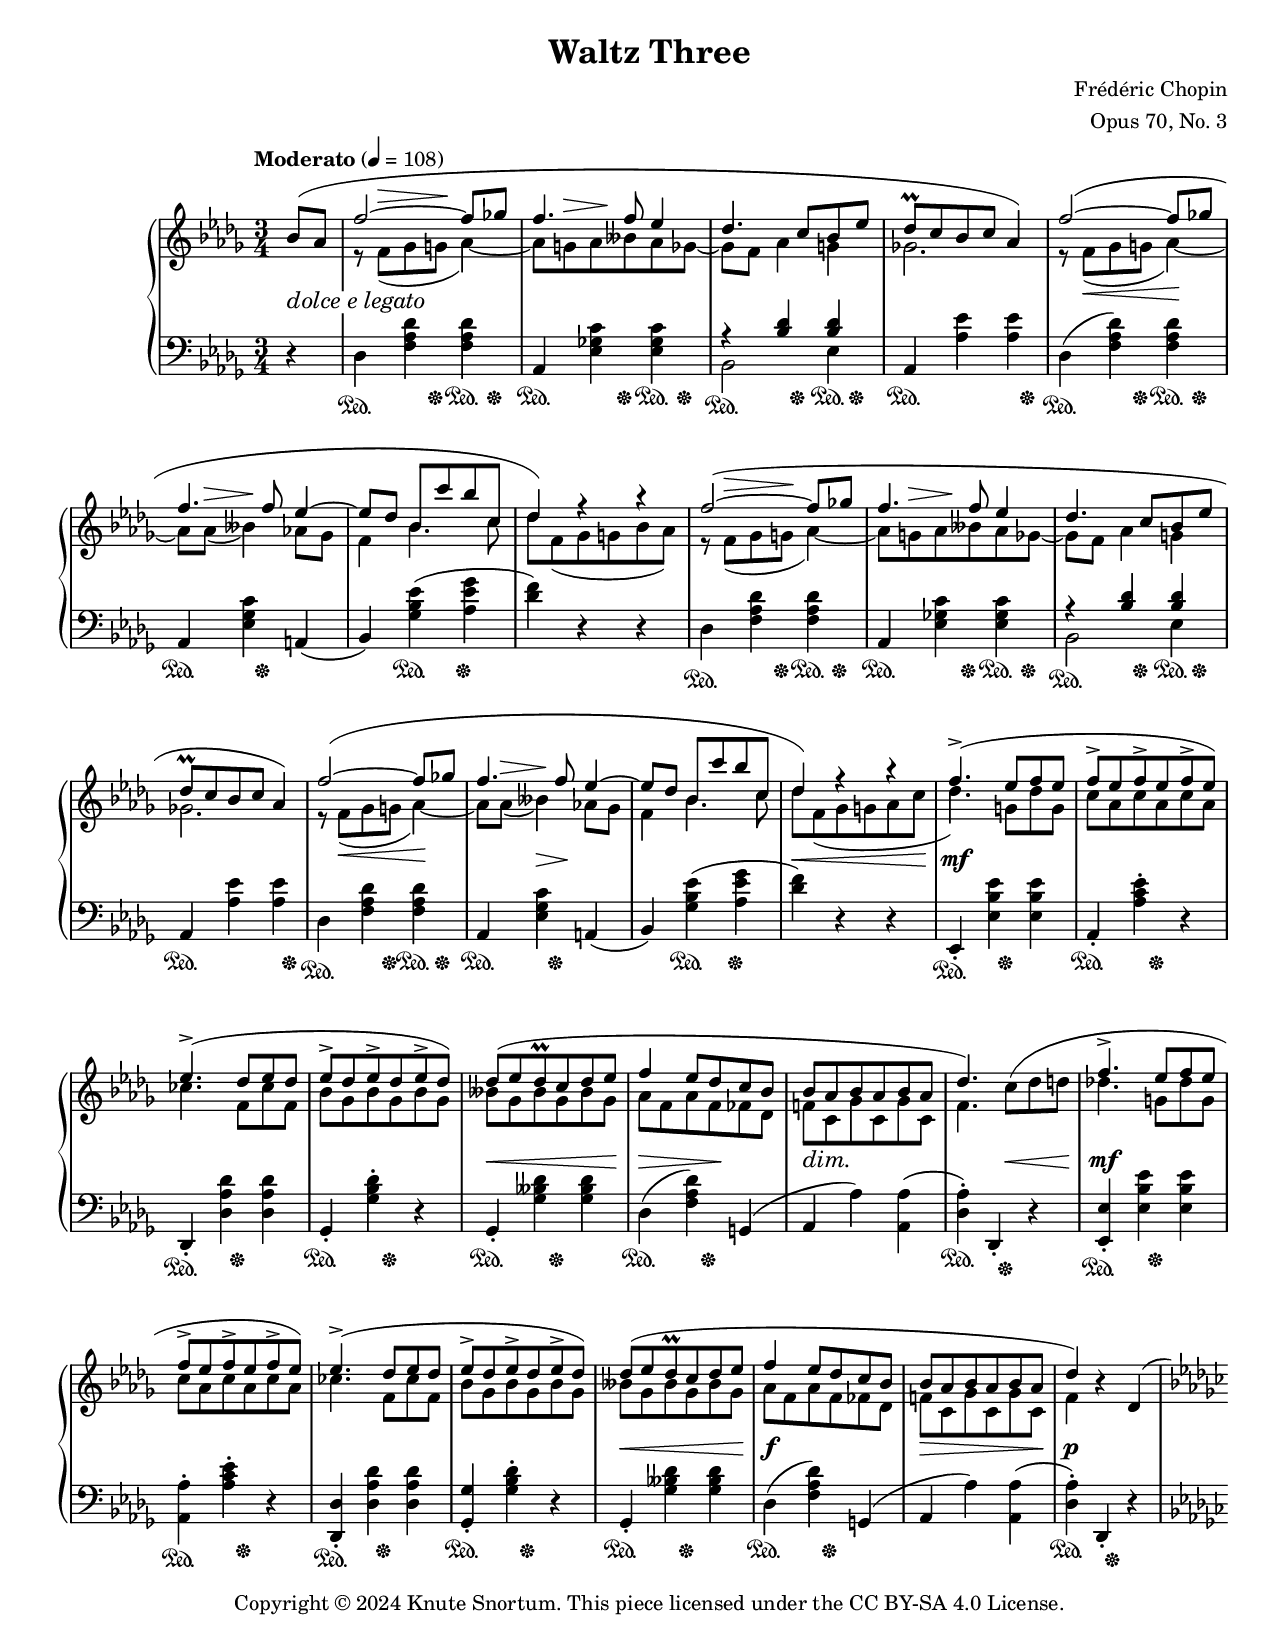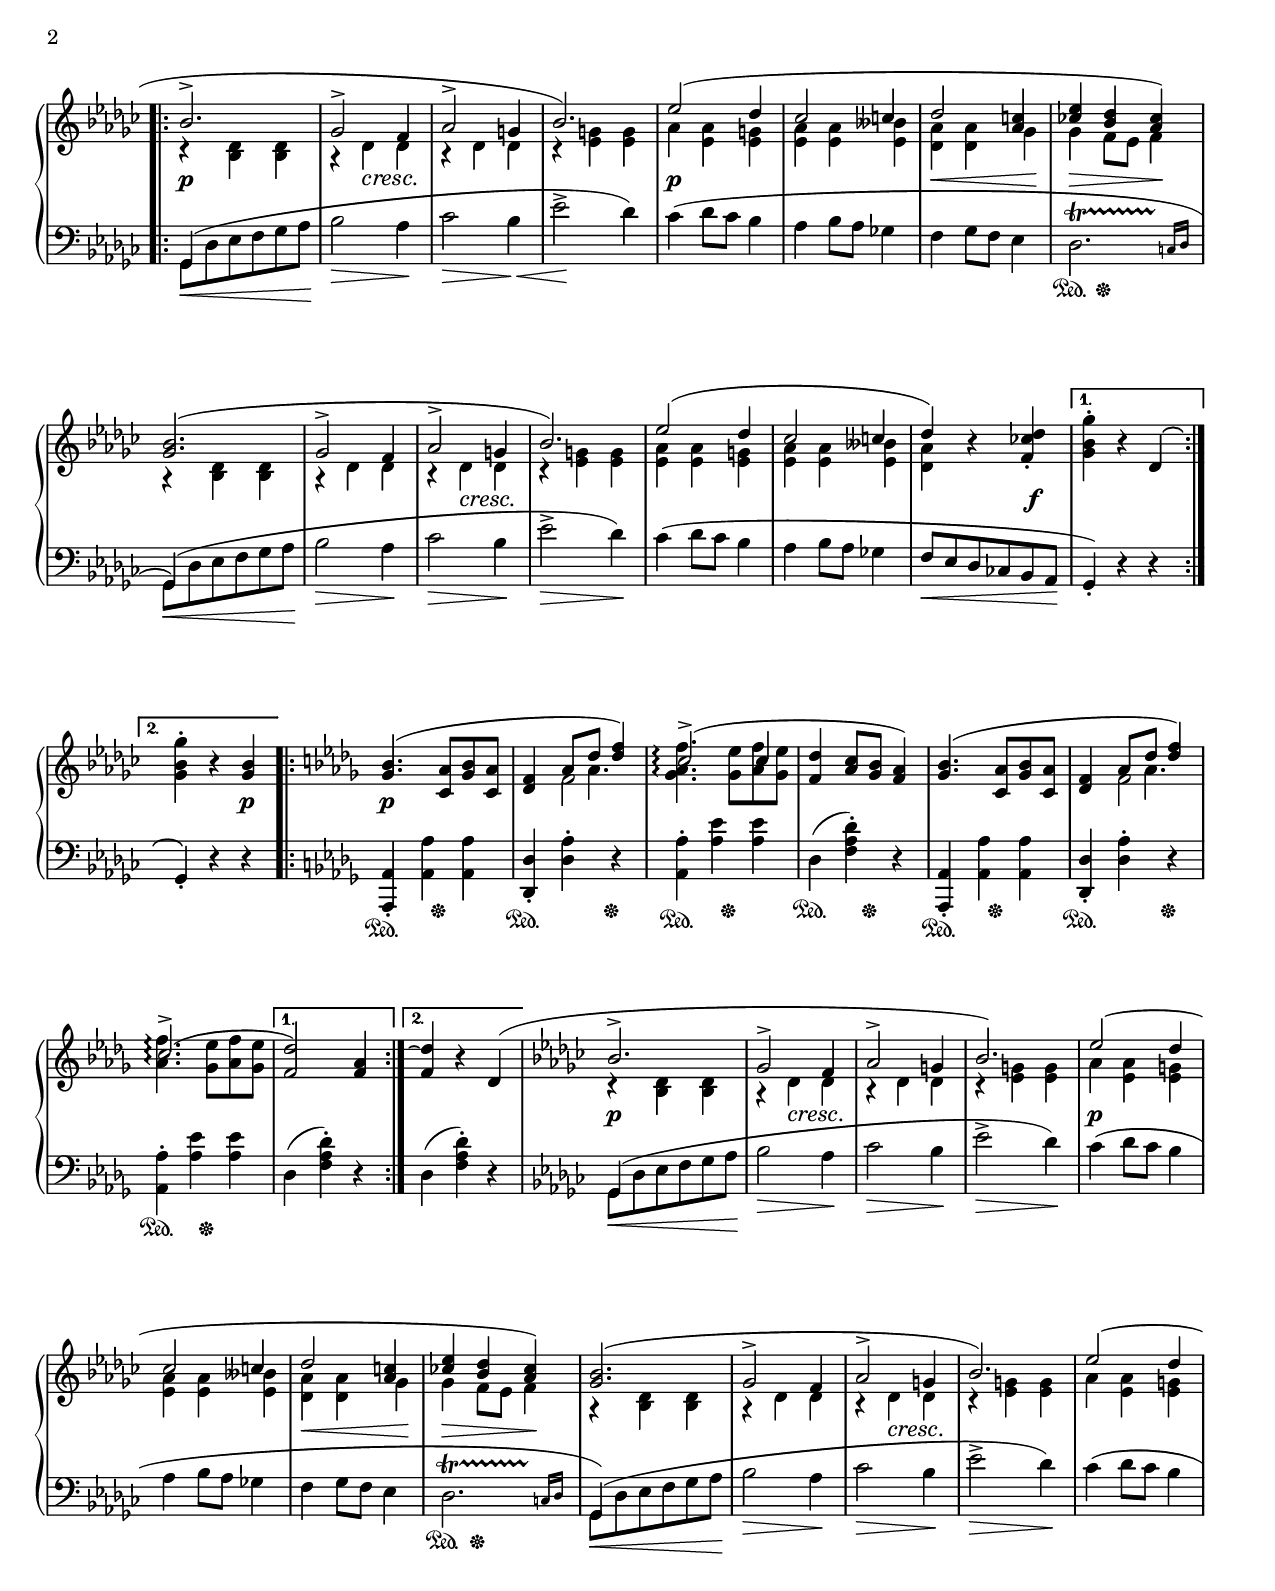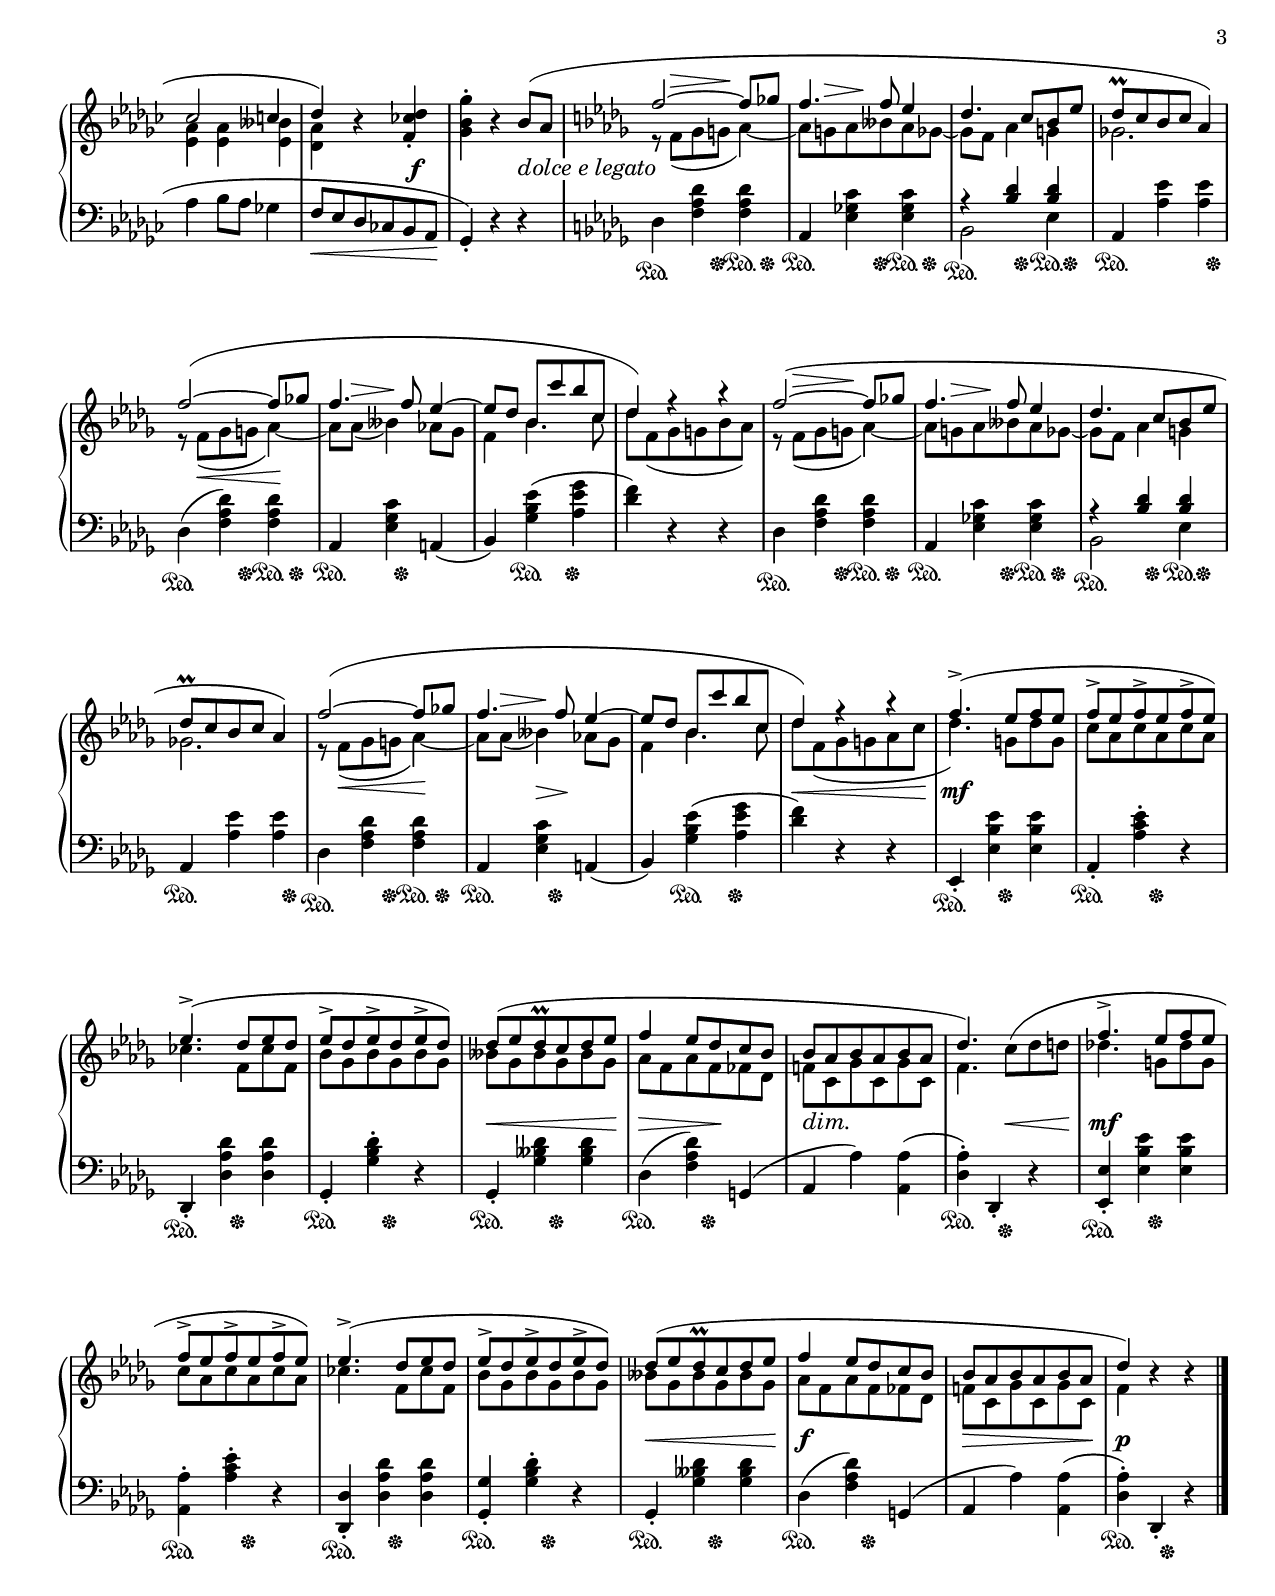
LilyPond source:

\version "2.24.0"

\version "2.24.0"

#(set-global-staff-size 18)

\header {
  title = ##f
  composer = ##f
  opus = ##f
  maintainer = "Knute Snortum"
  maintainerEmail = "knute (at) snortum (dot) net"
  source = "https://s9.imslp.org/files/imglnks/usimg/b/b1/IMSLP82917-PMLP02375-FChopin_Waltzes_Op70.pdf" % SrcA
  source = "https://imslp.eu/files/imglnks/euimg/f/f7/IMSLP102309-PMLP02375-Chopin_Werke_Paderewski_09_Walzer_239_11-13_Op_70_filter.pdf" % Urtext
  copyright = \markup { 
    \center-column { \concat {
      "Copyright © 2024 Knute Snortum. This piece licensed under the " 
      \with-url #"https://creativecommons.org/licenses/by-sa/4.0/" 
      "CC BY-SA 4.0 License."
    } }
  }
}

\paper {
  ragged-right = ##f
  ragged-last-bottom = ##f
  max-systems-per-page = 5
  min-systems-per-page = 4

  system-system-spacing =
    #'((basic-distance . 8) 
       (minimum-distance . 4)
       (padding . 2)
       (stretchability . 60)) % defaults: 12, 8, 1, 60

  last-bottom-spacing = 
    #'((basic-distance . 6)
       (minimum-distance . 4)
       (padding . 3)
       (stretchability . 30)) % defaults 1, 0, 1, 30
    
  top-system-spacing.minimum-distance = 10
    
  #(set-paper-size "letter")
  
  two-sided = ##t
  inner-margin = 12\mm
  outer-margin = 8\mm
    
  tocTitleMarkup = \markup \huge \bold \column {
    \fill-line { "Table of Contents" }
    \hspace #1
  }
  tocItemMarkup = \tocItemWithDotsMarkup
  print-all-headers = ##t
}

\layout {
  \context {
    \Score
    \omit BarNumber
    \override Slur.details.free-head-distance = 0.5
  }
  \context {
    \Voice
    \override Tie.minimum-length = 3
  }
  % Helps keep dynamics from intersecting the span bar line.
  \context { 
    \Dynamics
    \consists Pure_from_neighbor_engraver
    \remove Bar_engraver
  }
}

% Better dynamic performance
\midi {
  \context {
    \Staff
    \consists "Dynamic_performer"
  }
  \context {
    \Voice
    \remove "Dynamic_performer"
  }
  \context {
    \Score
    midiMinimumVolume = #0.20
    midiMaximumVolume = #0.99
  }  
}

%...+....1....+....2....+....3....+....4....+....5....+....6....+....7....+....

\version "2.24.0"
\language "english"

\version "2.24.0"

%
% Scheme functions
%

makeSpanner =
#(define-music-function (mrkup) (markup?)
  #{
    \override TextSpanner.bound-details.left.text = #mrkup
    \override TextSpanner.bound-details.left.stencil-align-dir-y = 0.25
    \override TextSpanner.bound-details.left-broken.text = ##f
  #})

%
% Redefine
%

staffUp   = \change Staff = "upper"
staffDown = \change Staff = "lower"

sd = \sustainOn
su = \sustainOff

hideNoteHead = \once {
  \omit Stem
  \omit Dots
  \omit Flag
  \hideNotes
  \override NoteColumn.ignore-collision = ##t
}

underSlur =
  \tweak avoid-slur #'inside
  \tweak outside-staff-priority ##f 
  \etc
trillUnderSlur = \once \override Script.avoid-slur = #'inside
ottavaUnderSlur = 
  \once \override Staff.OttavaBracket.outside-staff-priority = ##f
dynamicsUnderSlur = \override DynamicLineSpanner.outside-staff-priority = ##f
trillSpanUnderSlur = \once \override TrillSpanner.outside-staff-priority = ##f

crescPocoAPoco = 
  \makeSpanner \markup \large \italic \whiteout \pad-markup #0.25 
  "cresc. poco a poco"

%
% Markup
%

moltoRit = \markup \large \italic "molto rit."
rit = \markup \large \italic rit.
dolce = \markup \large \italic dolce
aTempo = \markup \large \italic "a tempo"
dolceELegato = \markup \large \italic \whiteout "dolce e legato"
pCantabile = \markup { \dynamic p \large \italic cantabile }
fBrillante = \markup { \dynamic f \large \italic brillante }


%%% Positions and shapes %%%

slurShapeA = \shape #'((0 . 0.5) (0 . 1.5) (0 . 1) (0 . 0)) \etc
slurShapeB = \shape #'(
                        ((0 . 1) (0 . 1) (0 . 0) (0 . 0))
                        ((0 . 0) (0 . 0) (0 . 1) (0 . -1))
                        ) \etc
slurShapeC = \shape #'(
                        ((0 . 0) (0 . 0) (0 . 0) (0 . 0))
                        ((0 . 0) (0 . 1) (0 . 0) (0 . 0))
                        ) \etc
slurShapeD = \shape #'((0 . -1) (0 . 0) (0 . 1) (0 . -1)) \etc
slurShapeE = \shape #'((0 . 0) (0 . 0) (0 . 1) (0 . 0)) \etc
slurShapeF = \shape #'((0 . 0) (0 . 1) (0 . 0) (0 . 0)) \etc
slurShapeG = \shape #'(
                        ((0 . 0) (0 . 3) (0 . 0) (0 . 0))
                        ((0 . 0) (0 . 0) (0 . 1) (0 . 0))
                        ) \etc
slurShapeH = \shape #'(
                        ((0 . 3) (0 . 3.5) (0 . 3.5) (0 . 4))
                        ((0 . 0) (0 . 1) (0 . 1) (0 . 0))
                        ) \etc
slurShapeI = \shape #'((0 . 0) (0 . 0) (0 . 2) (0 . 0)) \etc
slurShapeJ = \shape #'((0 . 4.25) (0 . 5.25) (1 . 5.25) (1 . 4.25)) \etc
slurShapeK = \shape #'((-1 . 4) (-1 . 5.25) (1 . 5.25) (1 . 4)) \etc
slurShapeL = \shape #'((0 . 0.5) (0 . 1.1) (0 . 1.1) (0 . 0.5)) \etc
slurShapeM = \shape #'((0 . 0) (0 . 2) (0 . 0) (0 . 0)) \etc
slurShapeN = \shape #'(
                        ((0 . 0) (0 . 0) (0 . 2) (0 . 0))
                        ((0 . 0) (0 . 0) (0 . 0) (0 . 0))
                        ) \etc
slurShapeO = \shape #'(
                        ((0 . 0) (0 . 0) (0 . 0) (0 . 0))
                        ((0 . 0) (0 . 0) (0 . 2) (0 . 0))
                        ) \etc
slurShapeP = \shape #'((0 . 2) (0 . 1) (0 . 1) (0 . 2)) \etc
slurShapeQ = \shape #'(
                        ((0 . 2) (0 . 1) (0 . 0) (0 . 0))
                        ((0 . 0) (0 . 0) (0 . 0) (0 . 0))
                        ) \etc

moveDynamicsA = \override DynamicLineSpanner.Y-offset = 4.5
moveDynamicsB = \override DynamicLineSpanner.Y-offset = 3.5
moveAccidentalA = \once \override Accidental.extra-offset = #'(0.2 . 0)

%%% Music %%%

global = {
  \time 3/4
  \key df \major
}

rightHandUpper = \relative {
  \tempo "Moderato" 4 = 108
  \partial 4 \voiceOne bf'8-\slurShapeA ( af |
  \dynamicsUnderSlur \moveDynamicsA \after 8 ^\> \after 4. \! f'2~ f8 gf! | 
  \moveDynamicsB \after 8^\> \after 16*5 \! f4. f8 ef4 |
  df4. c8 bf ef |
  df8\prall c bf c af4) |
  f'2-\slurShapeB (~ f8 gf! | 
  \after 8^\> \after 16*5 \!f4. f8 ef4~ |
  ef8[ df] bf c' bf c, |
  df4) r r |
  
  \barNumberCheck 9
  % like 1 (7)
  \dynamicsUnderSlur \moveDynamicsA \after 8 ^\> \after 4. \! f2-\slurShapeC (~
    f8 gf! | 
  \moveDynamicsB \after 8^\> \after 16*5 \! f4. f8 ef4 |
  df4. c8 bf ef |
  df8\prall c bf c af4) |
  f'2-\slurShapeD (~ f8 gf! | 
  \after 8^\> \after 16*5 \!f4. f8 ef4~ |
  ef8[ df] bf c' bf c, |
  df4) r r | 
  
  \barNumberCheck 17
  f4.->-\slurShapeE ( ef8 f ef |
  f8-> ef f-> ef f-> ef) |
  ef4.->-\slurShapeE ( df8 ef df |
  ef-> df ef-> df ef-> df) |
  df8-\slurShapeF ( ef df\prall c df ef |
  f4 ef8 df c bf |
  bf8 af bf af bf af |
  df4.) \oneVoice c8-\slurShapeG ( df d |
  
  \barNumberCheck 25
  % like 17
  \voiceOne f4.-> ef8 f ef |
  f8-> ef f-> ef f-> ef) |
  ef4.->-\slurShapeE ( df8 ef df |
  ef-> df ef-> df ef-> df) |
  df8-\slurShapeF ( ef df\prall c df ef |
  f4 ef8 df c bf |
  bf8 af bf af bf af |
  df4) \oneVoice r df,-\slurShapeH ^( |
  
  \repeat volta 2 {
    \barNumberCheck 33
    \key gf \major
    \voiceOne bf'2.-> |
    gf2-> f4 |
    af2-> g4 |
    bf2.) |
    ef2( df4 |
    cf2 c4 |
    df2 <af c>4 |
    <cf! ef>4 <bf df> <af cf>) |
    
    \barNumberCheck 41
    <gf bf>2.-\slurShapeE (
    gf2-> f4 |
    af2-> g4 |
    bf2.) |
    ef2-\slurShapeP ( df4 |
    cf2 c4 |
    df4) \oneVoice r <f, cf'! df>-. |
    \alternative {
      { <gf bf gf'>4-. r df-\slurShapeJ \laissezVibrer | }
      { <gf bf gf'>4-. r <gf bf> | }
    }
  }
  \repeat volta 2 {
    \barNumberCheck 50
    \key df \major
    q4.^( <c, af'>8 <gf' bf> <c, af'> |
    \voiceOne <df f>4 af'8 df <df f>4) |
    c2->( c4 |
    \oneVoice <f, df'> <af c>8 <gf bf> <f af>4) |
    <gf bf>4.^( <c, af'>8 <gf' bf> <c, af'> |
    \voiceOne <df f>4 af'8 df <df f>4) |
    c2.->( |
    \alternative {
      { \oneVoice <f, df'>2) <f af>4 | }
      { \oneVoice <f df'-\slurShapeL \repeatTie>4 r df-\slurShapeM ^( }
    }
  }
  
  \barNumberCheck 59
  % like 33
  \key gf \major
  \voiceOne bf'2.-> |
  gf2-> f4 |
  af2-> g4 |
  bf2.) |
  ef2-\slurShapeQ ( df4 |
  cf2 c4 |
  df2 <af c>4 |
  <cf! ef>4 <bf df> <af cf>) |
  
  \barNumberCheck 67
  % like 41
  <gf bf>2.-\slurShapeE (
  gf2-> f4 |
  af2-> g4 |
  bf2.) |
  ef2-\slurShapeQ ( df4 |
  cf2 c4 |
  df4) \oneVoice r <f, cf'! df>-. |
  <gf bf gf'>4-. r \voiceOne bf8-\slurShapeA ( af |
  
  \barNumberCheck 75
  % like 1
  \key df \major
  \dynamicsUnderSlur \moveDynamicsA \after 8 ^\> \after 4. \! f'2~ f8 
    \moveAccidentalA gf! | 
  \moveDynamicsB \after 8^\> \after 16*5 \! f4. f8 ef4 |
  df4. c8 bf ef |
  df8\prall c bf c af4) |
  f'2-\slurShapeD (~ f8 gf! | 
  \after 8^\> \after 16*5 \!f4. f8 ef4~ |
  ef8[ df] bf c' bf c, |
  df4) r r |
  
  \barNumberCheck 83
  % like 9
  \dynamicsUnderSlur \moveDynamicsA \after 8 ^\> \after 4. \! f2(~ f8 gf! | 
  \moveDynamicsB \after 8^\> \after 16*5 \! f4. f8 ef4 |
  df4. c8 bf ef |
  df8\prall c bf c af4) |
  f'2-\slurShapeD (~ f8 gf! | 
  \after 8^\> \after 16*5 \!f4. f8 ef4~ |
  ef8[ df] bf c' bf c, |
  df4) r r | 
  
  \barNumberCheck 91
  % like 17
  f4.->-\slurShapeE ( ef8 f ef |
  f8-> ef f-> ef f-> ef) |
  ef4.->-\slurShapeE ( df8 ef df |
  ef-> df ef-> df ef-> df) |
  df8-\slurShapeF ( ef df\prall c df ef |
  f4 ef8 df c bf |
  bf8 af bf af bf af |
  df4.) \oneVoice c8-\slurShapeG ( df d |
  
  \barNumberCheck 99
  % like 25
  \voiceOne f4.-> ef8 f ef |
  f8-> ef f-> ef f-> ef) |
  ef4.->-\slurShapeE ( df8 ef df |
  ef-> df ef-> df ef-> df) |
  df8-\slurShapeF ( ef df\prall c df ef |
  f4 ef8 df c bf |
  bf8 af bf af bf af |
  df4) \oneVoice r r |
  \bar "|."
}

rightHandLower = \relative {
  \repeat segno 2
  \partial 4 s4 |
  \voiceFour 
  r8 f'( gf g af4)~ |
  af8 g af bff af gf~ |
  gf8 f af4 g |
  gf!2. |
  r8 f(\< gf g af4)~\! |
  af8 af( bff4) af!8 gf |
  f4 bf4. c8 |
  df8 f,( gf g bf af) |
  
  \barNumberCheck 9
  % like 1 (7)
  r8 f( gf g af4)~ |
  af8 g af bff af gf~ |
  gf8 f af4 g |
  gf!2. |
  r8 f(\< gf g af4)~\! |
  af8 af( bff4) af!8 gf |
  f4 bf4. c8 |
  df8 f,( gf g af c |
  
  \barNumberCheck 17
  df4.) g,8 df' g, |
  c8 af c af c af |
  cf4. f,8 cf' f, |
  bf8 gf bf gf bf gf |
  bff gf bff gf bff gf |
  af8 f af f ff df |
  f!8 c gf' c, gf' c, |
  f4. s4. |
  
  \barNumberCheck 25
  % like 17
  df'!4. g,8 df' g, |
  c8 af c af c af |
  cf4. f,8 cf' f, |
  bf8 gf bf gf bf gf |
  bff gf bff gf bff gf |
  af8 f af f ff df |
  f!8 c gf' c, gf' c, |
  f4 s2 |
  
  \repeat volta 2 {
    \barNumberCheck 33
    \key gf \major
    r4 <bf, df> q |
    r4 df df|
    r4 df df|
    r4 <ef g> q |
    af4 <ef af> <ef g> |
    <ef af>4 q <ef bff'> |
    <df af'>4 q gf |
    gf4 f8 ef f4 |
    
    \barNumberCheck 41
    r4 <bf, df> q |
    r4 df df|
    r4 df df|
    r4 <ef g> q |
    <ef af> q <ef g> |
    <ef af>4 q <ef bff'> |
    <df af'>4 s2 |
    \alternative {
      { s2. | }
      { s2. | }
    }
  }
  \repeat volta 2 {
    \barNumberCheck 50
    s2. |
    s4 f2*1/4 af4. |
    <gf af f'>4.\arpeggio <gf ef'>8 <af f'> <gf ef'> |
    s2. * 2 |
    s4 f2*1/4 af4. |
    <af f'>4.\arpeggio <gf ef'>8 <af f'> <gf ef'> |
    \alternative {
      { s2. | }
      { s2. | }
    }
  }
  
  \barNumberCheck 59
  % like 33
  \key gf \major
  r4 <bf, df> q |
  r4 df df|
  r4 df df|
  r4 <ef g> q |
  af4 <ef af> <ef g> |
  <ef af>4 q <ef bff'> |
  <df af'>4 q gf |
  gf4 f8 ef f4 |
  
  \barNumberCheck 67
  % like 41
  r4 <bf, df> q |
  r4 df df|
  r4 df df|
  r4 <ef g> q |
  af4 <ef af> <ef g> |
  <ef af>4 q <ef bff'> |
  <df af'>4 s2 |
  s2. |
  
  \barNumberCheck 75
  % like 1
  \key df \major 
  r8 f( gf g af4)~ |
  af8 g af bff af gf~ |
  gf8 f af4 g |
  gf!2. |
  r8 f(\< gf g af4)~\! |
  af8 af( bff4) af!8 gf |
  f4 bf4. c8 |
  df8 f,( gf g bf af) |
  
  \barNumberCheck 83
  % like 9
  r8 f( gf g af4)~ |
  af8 g af bff af gf~ |
  gf8 f af4 g |
  gf!2. |
  r8 f(\< gf g af4)~\! |
  af8 af( bff4) af!8 gf |
  f4 bf4. c8 |
  df8 f,( gf g af c |
  
  \barNumberCheck 91
  % like 17
  df4.) g,8 df' g, |
  c8 af c af c af |
  cf4. f,8 cf' f, |
  bf8 gf bf gf bf gf |
  bff gf bff gf bff gf |
  af8 f af f ff df |
  f!8 c gf' c, gf' c, |
  f4. s4. |
  
  \barNumberCheck 99
  % like 25
  df'!4. g,8 df' g, |
  c8 af c af c af |
  cf4. f,8 cf' f, |
  bf8 gf bf gf bf gf |
  bff gf bff gf bff gf |
  af8 f af f ff df |
  f!8 c gf' c, gf' c, |
  f4 s2 |
}

rightHand = {
  \global
  \mergeDifferentlyDottedOn
  <<
    \new Voice \rightHandUpper
    \new Voice \rightHandLower
  >>
}

leftHand = \relative {
  \global
  \clef bass
  \partial 4 r4
  df4 <f af df> q |
  af,4 <ef' gf! c> q |
  << { r4 <bf' df> q } \\ { bf,2 ef4 } >> |
  af,4 <af' ef'> q |
  df,4( <f af df>) q |
  af,4 <ef' gf c> a,( |
  bf4) <gf' bf ef>( <af ef' gf> |
  <df f>4) r r |
  
  \barNumberCheck 9
  % like 1
  df,4 <f af df> q |
  af,4 <ef' gf! c> q |
  << { r4 <bf' df> q } \\ { bf,2 ef4 } >> |
  af,4 <af' ef'> q |
  df,4 <f af df> q |
  af,4 <ef' gf c> a,( |
  bf4) <gf' bf ef>( <af ef' gf> |
  <df f>4) r r |
  
  \barNumberCheck 17
  ef,,4-. <ef' bf' ef> q |
  af,-. <af' c ef>-. r |
  df,,4-. <df' af' df> q |
  gf,4-. <gf' bf df>-. r |
  gf,4-. <gf' bff df> q |
  df4( <f af df>) g,( |
  af4 af') <af, af'>( |
  <df af'>4-.) df,-. r |
  
  \barNumberCheck 25
  <ef ef'>4-. <ef' bf' ef> q |
  <af, af'>4-. <af' c ef>-. r |
  <df,, df'>4-. <df' af' df> q |
  <gf, gf'>4-. <gf' bf df>-. r |
  gf,4-. <gf' bff df> q |
  df4( <f af df>) g,( |
  af4 af') <af, af'>( |
  <df af'>4-.) df,-. r |
  
  \repeat volta 2 {
    \barNumberCheck 33
    \key gf \major
    << 
      { \voiceThree gf4-\slurShapeI ( s2 } 
      \new Voice { \voiceTwo gf8\< df' ef f gf af\! } 
    >> |
    \oneVoice bf2\> af4\! |
    cf2\> bf4-\tweak to-barline ##f \< |
    ef2->\! df4) |
    cf4-\slurShapeN ( df8 cf bf4 |
    af4 bf8 af gf!4 |
    f4 gf8 f ef4 |
    \trillSpanUnderSlur \afterGrace 7/8 df2.\startTrillSpan 
      { c16\stopTrillSpan df } |
    
    \barNumberCheck 41
    << 
      { \voiceThree gf,4)-\slurShapeI( s2 } 
      \new Voice { \voiceTwo gf8\< df' ef f gf af\! } 
    >> |
    \oneVoice bf2\> af4\! |
    cf2\> bf4\! |
    ef2->\> df4)\! |
    cf4( df8 cf bf4 |
    af4 bf8 af gf!4 |
    f8\< ef df cf! bf af\! |
    \alternative {
      { gf4-.) r r | }
      { gf4-.-\slurShapeK \repeatTie r r }
    }
  }
  \repeat volta 2 {
    \barNumberCheck 50
    \key df \major
    <af, af'>4-. <af' af'> q |
    <df, df'>4-. <df' af'>-. r |
    <af af'>4-. <af' ef'> q |
    df,4( <f af df>-.) r |
    <af,, af'>4-. <af' af'> q |
    <df, df'>4-. <df' af'>-. r |
    <af af'>4-. <af' ef'> q |
    \alternative {
      { df,4( <f af df>-.) r |}
      { df4( <f af df>-.) r |}
    }
  }
  
  \barNumberCheck 59
  % like 33
  \key gf \major
  << 
    { \voiceThree gf,4-\slurShapeI ( s2 } 
    \new Voice { \voiceTwo gf8\< df' ef f gf af\! } 
  >> |
  \oneVoice bf2\> af4\! |
  cf2\> bf4\! |
  ef2->\> df4)\! |
  cf4-\slurShapeO ( df8 cf bf4 |
  af4 bf8 af gf!4 |
  f4 gf8 f ef4 |
  \trillSpanUnderSlur \afterGrace 7/8 df2.\startTrillSpan 
    { c16\stopTrillSpan df } |
    
  \barNumberCheck 67
  % like 41
  << 
    { \voiceThree gf,4)-\slurShapeI ( s2 } 
    \new Voice { \voiceTwo gf8\< df' ef f gf af\! } 
  >> |
  \oneVoice bf2\> af4\! |
  cf2\> bf4\! |
  ef2->\> df4)\! |
  cf4( df8 cf bf4 |
  af4 bf8 af gf!4 |
  f8\< ef df cf! bf af\! |
  gf4-.) r r
  
  \barNumberCheck 75
  % like 1
  \key df \major 
  df'4 <f af df> q |
  af,4 <ef' gf! c> q |
  << { r4 <bf' df> q } \\ { bf,2 ef4 } >> |
  af,4 <af' ef'> q |
  df,4( <f af df>) q |
  af,4 <ef' gf c> a,( |
  bf4) <gf' bf ef>( <af ef' gf> |
  <df f>4) r r |
  
  \barNumberCheck 83
  % like 9
  df,4 <f af df> q |
  af,4 <ef' gf! c> q |
  << { r4 <bf' df> q } \\ { bf,2 ef4 } >> |
  af,4 <af' ef'> q |
  df,4 <f af df> q |
  af,4 <ef' gf c> a,( |
  bf4) <gf' bf ef>( <af ef' gf> |
  <df f>4) r r |
  
  \barNumberCheck 91
  % like 17
  ef,,4-. <ef' bf' ef> q |
  af,-. <af' c ef>-. r |
  df,,4-. <df' af' df> q |
  gf,4-. <gf' bf df>-. r |
  gf,4-. <gf' bff df> q |
  df4( <f af df>) g,( |
  af4 af') <af, af'>( |
  <df af'>4-.) df,-. r |
  
  \barNumberCheck 99
  % like 25
  <ef ef'>4-. <ef' bf' ef> q |
  <af, af'>4-. <af' c ef>-. r |
  <df,, df'>4-. <df' af' df> q |
  <gf, gf'>4-. <gf' bf df>-. r |
  gf,4-. <gf' bff df> q |
  df4( <f af df>) g,( |
  af4 af') <af, af'>( |
  <df af'>4-.) df,-. r |
}

dynamics = {
  \override TextScript.Y-offset = -0.5
  \override DynamicTextSpanner.style = #'none
  \partial 4 s4^\dolceELegato |
  s2. * 8 |
  
  \barNumberCheck 9
  s2. * 5 |
  s4 s8\> s\! s4 |
  s2. |
  s2\< s8 s\! |
  
  \barNumberCheck 17
  s2.\mf |
  s2. * 3 |
  s2\< s8 s\! |
  s4.\> s\! |
  s2.\dim |
  s4. s4\< s8\! |
  
  \barNumberCheck 25
  s2.\mf |
  s2. * 3 |
  s2\< s8 s\! |
  s2.\f |
  s2\> s8 s\! |
  s2.\p |
  
  \repeat volta 2 {
    \barNumberCheck 33
    % gf major
    s2.\p |
    s4 s2\cresc |
    s2. * 2 |
    s2.\p |
    s2. |
    s2\< s4\! |
    s2\> s4\! |
    
    \barNumberCheck 41
    s2. * 2 |
    s4 s2\cresc |
    s2. * 3 |
    s2 s4\f |
    \alternative {
      { s2. | }
      { s2 s4\p | }
    }
  }
  \repeat volta 2 {
    \barNumberCheck 50
    s2.\p |
    s2. * 6 |
    \alternative {
       { s2. | }
       { s2. | }
    }
  }
  
  \barNumberCheck 59
  % like 33
  % gf major
  s2.\p |
  s4 s2\cresc |
  s2. * 2 |
  s2.\p |
  s2. |
  s2\< s4\! |
  s2\> s4\! |
  
  \barNumberCheck 67
  % like 41
  s2. * 2 |
  s4 s2\cresc |
  s2. * 3 |
  s2 s4\f |
  s2 s4^\dolceELegato |
  
  \barNumberCheck 75
  % like 1
  s2. * 8 |
  
  \barNumberCheck 83
  % like 9
  s2. * 5 |
  s4 s8\> s\! s4 |
  s2. |
  s2\< s8 s\! |
  
  \barNumberCheck 91
  % like 17
  s2.\mf |
  s2. * 3 |
  s2\< s8 s\! |
  s4.\> s\! |
  s2.\dim |
  s4. s4\< s8\! |
  
  \barNumberCheck 99
  %like 25
  s2.\mf |
  s2. * 3 |
  s2\< s8 s\! |
  s2.\f |
  s2\> s8 s\! |
  s2.\p |
}

pedal = {
  \partial 4 s4
  s4.-\tweak Y-offset -1 \sd s8\su s\sd s\su |
  s4.\sd s8\su s\sd s\su |
  s4.-\tweak Y-offset -1 \sd s8\su s\sd s\su |
  s2\sd s8 s\su |
  s4.-\tweak Y-offset -1 \sd s8\su s\sd s\su |
  s4.\sd s\su |
  s4 s\sd s\su |
  s2. |
  
  \barNumberCheck 9
  % like 1
  s4.-\tweak Y-offset -1 \sd s8\su s\sd s\su |
  s4.\sd s8\su s\sd s\su |
  s4.-\tweak Y-offset -1 \sd s8\su s\sd s\su |
  s2\sd s8 s\su |
  s4.-\tweak Y-offset -1 \sd s8\su s\sd s\su |
  s4.\sd s\su |
  s4 s\sd s\su |
  s2. |
  
  \barNumberCheck 17
  s4.-\tweak Y-offset -1 \sd s\su |
  s4.\sd s\su |
  s4.-\tweak Y-offset -1 \sd s\su |
  s4.\sd s\su |
  s4.\sd s\su |
  s4.\sd s\su |
  s2. |
  s4.\sd s-\tweak Y-offset -1 \su |
  
  \barNumberCheck 25
  s4.-\tweak Y-offset -1 \sd s\su |
  s4.-\tweak Y-offset -1 \sd s\su |
  s4.-\tweak Y-offset -1 \sd s\su |
  s4.\sd s\su |
  s4.\sd s\su |
  s4.\sd s\su |
  s2. |
  s4.\sd s-\tweak Y-offset -1 \su |
  
  \repeat volta 2 {
    \barNumberCheck 33
    % gf major
    s2. * 7 |
    s4\sd s2\su |
    
    \barNumberCheck 41
    s2. * 7 |
    \alternative {
      { s2. | }
      { s2. | }
    }
  }
  \repeat volta 2 {
    \barNumberCheck 50
    s4.-\tweak Y-offset -2 \sd s\su |
    s2-\tweak Y-offset -1 \sd s4\su |
    s4.-\tweak Y-offset -1 \sd s\su |
    s4.\sd s\su |
    s4.-\tweak Y-offset -2 \sd s\su |
    s2-\tweak Y-offset -1 \sd s4\su |
    s4.\sd s\su |
    \alternative {
      { s2. | }
      { s2. | }
    }
  }
  
  \barNumberCheck 59
  % like 33
  % gf major
  s2. * 7 |
  s4\sd s2\su |
  
  \barNumberCheck 67
  % like 41
  s2. * 8 |
  
  \barNumberCheck 75
  % like 1
  s4.-\tweak Y-offset -1 \sd s8\su s\sd s\su |
  s4.\sd s8\su s\sd s\su |
  s4.-\tweak Y-offset -1 \sd s8\su s\sd s\su |
  s2\sd s8 s\su |
  s4.-\tweak Y-offset -1 \sd s8\su s\sd s\su |
  s4.\sd s\su |
  s4 s\sd s\su |
  s2. |
  
  \barNumberCheck 83
  % like 9
  s4.-\tweak Y-offset -1 \sd s8\su s\sd s\su |
  s4.\sd s8\su s\sd s\su |
  s4.-\tweak Y-offset -1 \sd s8\su s\sd s\su |
  s2\sd s8 s\su |
  s4.-\tweak Y-offset -1 \sd s8\su s\sd s\su |
  s4.\sd s\su |
  s4 s\sd s\su |
  s2. |
  
  \barNumberCheck 91
  % like 17
  s4.-\tweak Y-offset -1 \sd s\su |
  s4.\sd s\su |
  s4.-\tweak Y-offset -1 \sd s\su |
  s4.\sd s\su |
  s4.\sd s\su |
  s4.\sd s\su |
  s2. |
  s4.\sd s-\tweak Y-offset -1 \su |
  
  \barNumberCheck 99
  % like 25
  s4.-\tweak Y-offset -1 \sd s\su |
  s4.-\tweak Y-offset -1 \sd s\su |
  s4.-\tweak Y-offset -1 \sd s\su |
  s4.\sd s\su |
  s4.\sd s\su |
  s4.\sd s\su |
  s2. |
  s4.\sd s-\tweak Y-offset -1 \su |
}

forceBreaks = {
  % page 1
  \partial 4 s4
  \repeat unfold 4 { s2.\noBreak } s2.\break\noPageBreak
  \repeat unfold 5 { s2.\noBreak } s2.\break\noPageBreak
  \repeat unfold 6 { s2.\noBreak } s2.\break\noPageBreak
  \repeat unfold 6 { s2.\noBreak } s2.\break\noPageBreak
  \repeat unfold 6 { s2.\noBreak } s2.\pageBreak
  
  % page 2
  \repeat unfold 7 { s2.\noBreak } s2.\break\noPageBreak
  \repeat unfold 7 { s2.\noBreak } s2.\break\noPageBreak
  \repeat unfold 6 { s2.\noBreak } s2.\break\noPageBreak
  \repeat unfold 7 { s2.\noBreak } s2.\break\noPageBreak
  \repeat unfold 7 { s2.\noBreak } s2.\pageBreak
  
  % page 3
  \repeat unfold 6 { s2.\noBreak } s2.\break\noPageBreak
  \repeat unfold 6 { s2.\noBreak } s2.\break\noPageBreak
  \repeat unfold 6 { s2.\noBreak } s2.\break\noPageBreak
  \repeat unfold 6 { s2.\noBreak } s2.\break\noPageBreak
}

waltzThreeNotes =
\score {
  \header {
    title = "Waltz Three"
    composer = "Frédéric Chopin"
    opus = "Opus 70, No. 3"
  }
  \keepWithTag layout  
  \new PianoStaff <<
    \new Staff = "upper" \rightHand
    \new Dynamics \dynamics
    \new Staff = "lower" \leftHand
    \new Dynamics \pedal
    \new Devnull \forceBreaks
  >>
  \layout {}
}

\include "articulate.ly"

waltzThreeMidi =
\book {
  \bookOutputName "waltz-op70-no3"
  \score {
    \keepWithTag midi
    \articulate <<
      \new Staff = "upper" << \rightHand \dynamics \pedal >>
      \new Staff = "lower" << \leftHand \dynamics \pedal >>
    >>
    \midi {}
  }
}


\waltzThreeNotes
\waltzThreeMidi